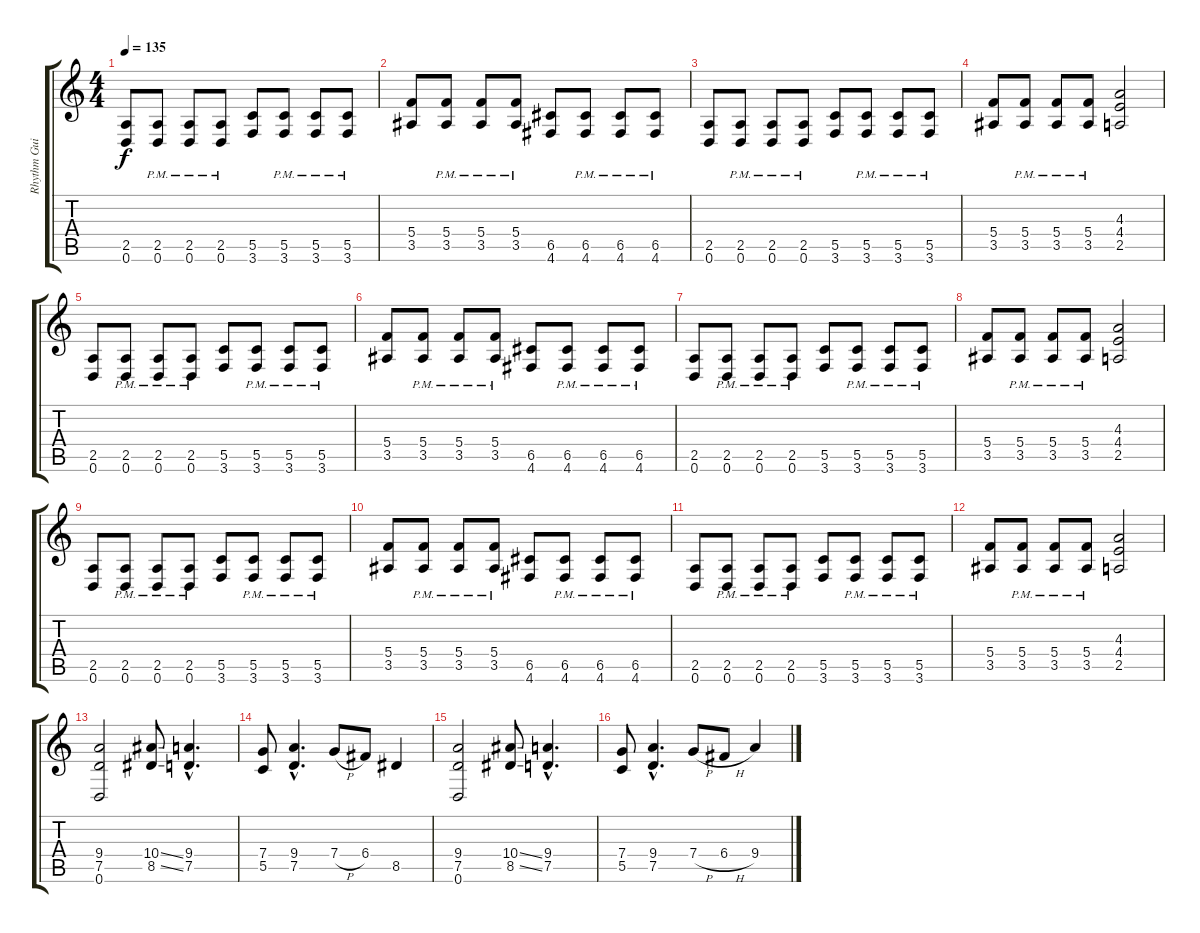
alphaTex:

\track ("Rhythm Guitar" "Rhythm Gui") {instrument distortionguitar}
\staff {score tabs}
\tuning (D4 A3 F3 C3 G2 D2) {hide}
\ts (4 4)
\tempo 135
\clef g2
\ks c
(2.5 0.6).8{dy f} (2.5 0.6{pm}).8 (2.5 0.6{pm}).8 (2.5 0.6{pm}).8 (5.5 3.6).8 (5.5 3.6{pm}).8 (5.5 3.6{pm}).8 (5.5 3.6{pm}).8 |
(5.4 3.5).8 (5.4 3.5{pm}).8 (5.4 3.5{pm}).8 (5.4 3.5{pm}).8 (6.5 4.6).8 (6.5 4.6{pm}).8 (6.5 4.6{pm}).8 (6.5 4.6{pm}).8 |
(2.5 0.6).8 (2.5 0.6{pm}).8 (2.5 0.6{pm}).8 (2.5 0.6{pm}).8 (5.5 3.6).8 (5.5 3.6{pm}).8 (5.5 3.6{pm}).8 (5.5 3.6{pm}).8 |
(5.4 3.5).8 (5.4 3.5{pm}).8 (5.4 3.5{pm}).8 (5.4 3.5{pm}).8 (4.3 4.4 2.5).2 |
(2.5 0.6).8 (2.5 0.6{pm}).8 (2.5 0.6{pm}).8 (2.5 0.6{pm}).8 (5.5 3.6).8 (5.5 3.6{pm}).8 (5.5 3.6{pm}).8 (5.5 3.6{pm}).8 |
(5.4 3.5).8 (5.4 3.5{pm}).8 (5.4 3.5{pm}).8 (5.4 3.5{pm}).8 (6.5 4.6).8 (6.5 4.6{pm}).8 (6.5 4.6{pm}).8 (6.5 4.6{pm}).8 |
(2.5 0.6).8 (2.5 0.6{pm}).8 (2.5 0.6{pm}).8 (2.5 0.6{pm}).8 (5.5 3.6).8 (5.5 3.6{pm}).8 (5.5 3.6{pm}).8 (5.5 3.6{pm}).8 |
(5.4 3.5).8 (5.4 3.5{pm}).8 (5.4 3.5{pm}).8 (5.4 3.5{pm}).8 (4.3 4.4 2.5).2 |
(2.5 0.6).8 (2.5 0.6{pm}).8 (2.5 0.6{pm}).8 (2.5 0.6{pm}).8 (5.5 3.6).8 (5.5 3.6{pm}).8 (5.5 3.6{pm}).8 (5.5 3.6{pm}).8 |
(5.4 3.5).8 (5.4 3.5{pm}).8 (5.4 3.5{pm}).8 (5.4 3.5{pm}).8 (6.5 4.6).8 (6.5 4.6{pm}).8 (6.5 4.6{pm}).8 (6.5 4.6{pm}).8 |
(2.5 0.6).8 (2.5 0.6{pm}).8 (2.5 0.6{pm}).8 (2.5 0.6{pm}).8 (5.5 3.6).8 (5.5 3.6{pm}).8 (5.5 3.6{pm}).8 (5.5 3.6{pm}).8 |
(5.4 3.5).8 (5.4 3.5{pm}).8 (5.4 3.5{pm}).8 (5.4 3.5{pm}).8 (4.3 4.4 2.5).2 |
(9.4 7.5 0.6).2 (10.4{ss} 8.5{ss}).8 (9.4{hac} 7.5{hac}).4{d} |
(7.4 5.5).8 (9.4{hac} 7.5{hac}).4{d} 7.4{h}.8 6.4.8 8.5.4 |
(9.4 7.5 0.6).2 (10.4{ss} 8.5{ss}).8 (9.4{hac} 7.5{hac}).4{d} |
(7.4 5.5).8 (9.4{hac} 7.5{hac}).4{d} 7.4{h}.8 6.4{h}.8 9.4.4
